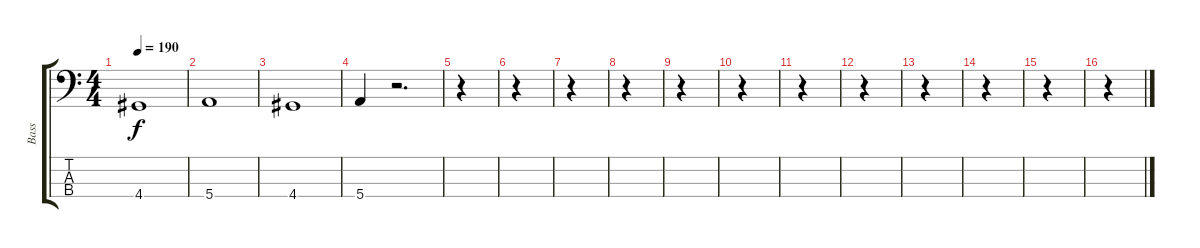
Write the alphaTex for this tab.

\track ("Bass" "Bass") {instrument electricbasspick}
\staff {score tabs}
\tuning (G2 D2 A1 E1) {hide}
\ts (4 4)
\tempo 190
\clef f4
\ks c
4.4.1{dy f} |
5.4.1 |
4.4.1 |
5.4.4 r.2{d} |
r.4 |
r.4 |
r.4 |
r.4 |
r.4 |
r.4 |
r.4 |
r.4 |
r.4 |
r.4 |
r.4 |
r.4
